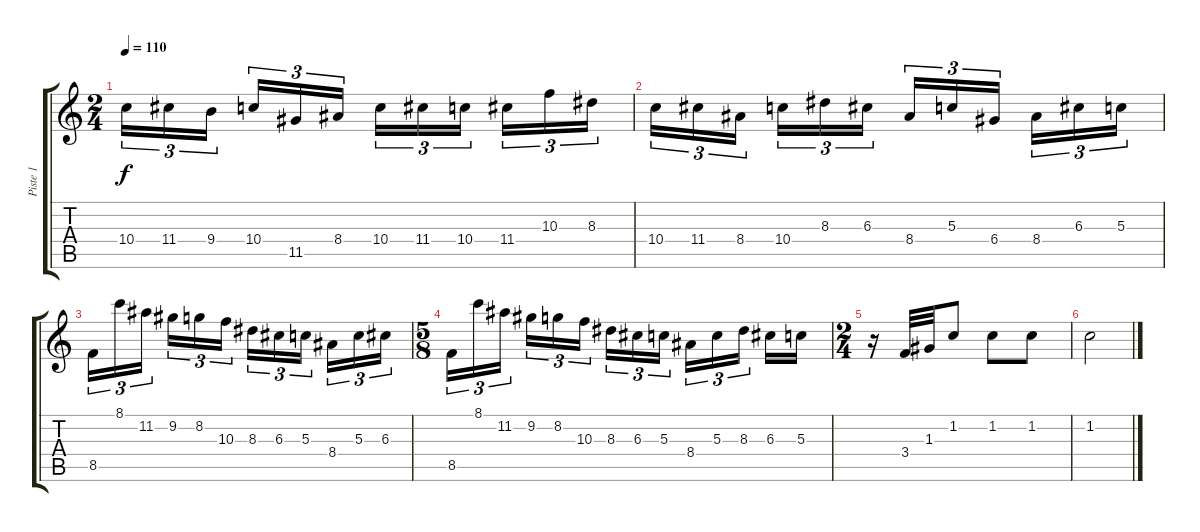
\track ("Piste 1" "Piste 1") {instrument acousticguitarnylon}
\staff {score tabs}
\tuning (E4 B3 G3 D3 A2 E2) {hide}
\ts (2 4)
\tempo 110
\clef g2
\ks c
10.4.16{tu (3 2) dy f} 11.4.16{tu (3 2)} 9.4.16{tu (3 2)} 10.4.16{tu (3 2)} 11.5.16{tu (3 2)} 8.4.16{tu (3 2)} 10.4.16{tu (3 2)} 11.4.16{tu (3 2)} 10.4.16{tu (3 2)} 11.4.16{tu (3 2)} 10.3.16{tu (3 2)} 8.3.16{tu (3 2)} |
10.4.16{tu (3 2)} 11.4.16{tu (3 2)} 8.4.16{tu (3 2)} 10.4.16{tu (3 2)} 8.3.16{tu (3 2)} 6.3.16{tu (3 2)} 8.4.16{tu (3 2)} 5.3.16{tu (3 2)} 6.4.16{tu (3 2)} 8.4.16{tu (3 2)} 6.3.16{tu (3 2)} 5.3.16{tu (3 2)} |
8.5.16{tu (3 2)} 8.1.16{tu (3 2)} 11.2.16{tu (3 2)} 9.2.16{tu (3 2)} 8.2.16{tu (3 2)} 10.3.16{tu (3 2)} 8.3.16{tu (3 2)} 6.3.16{tu (3 2)} 5.3.16{tu (3 2)} 8.4.16{tu (3 2)} 5.3.16{tu (3 2)} 6.3.16{tu (3 2)} |
\ts (5 8)
8.5.16{tu (3 2)} 8.1.16{tu (3 2)} 11.2.16{tu (3 2)} 9.2.16{tu (3 2)} 8.2.16{tu (3 2)} 10.3.16{tu (3 2)} 8.3.16{tu (3 2)} 6.3.16{tu (3 2)} 5.3.16{tu (3 2)} 8.4.16{tu (3 2)} 5.3.16{tu (3 2)} 8.3.16{tu (3 2)} 6.3.16 5.3.16 |
\ts (2 4)
r.16 3.4.32 1.3.32 1.2.8 1.2.8 1.2.8 |
1.2.2
